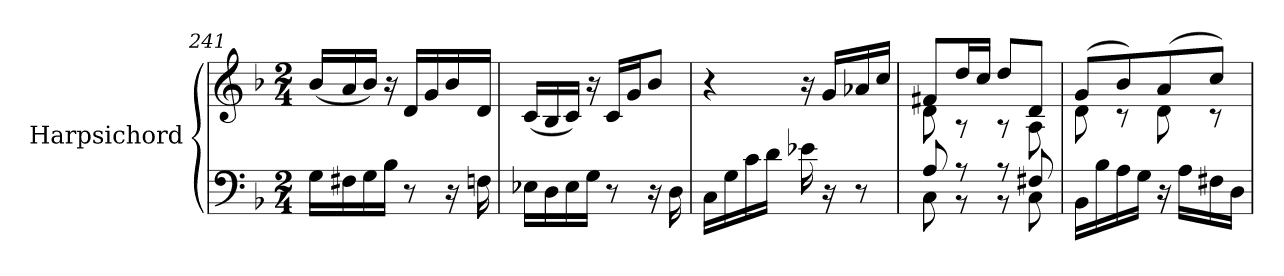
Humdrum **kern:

**kern	**kern
*part1	*part1
*staff2	*staff1
*I"Harpsichord	*
*I'Hch.	*
*clefF4	*clefG2
*k[b-]	*k[b-]
*M2/4	*M2/4
=241	=241
16G\LL	(16b-/LL
16F#X\	16a/
16G\	16b-/JJ)
16B-\JJ	16r
8r	16d/LL
.	16g/
16r	16b-/
16Fn\	16d/JJ
=242	=242
16E-X\LL	(16c/LL
16D\	16B-/
16E-\	16c/JJ)
16G\JJ	16r
8r	16c/LL
.	16g/J
16r	8b-/J
16D\	.
=243	=243
16C\LL	4r
16G\	.
16c\	.
16d\JJ	.
16e-X\	16r
16r	16g/LL
8r	16a-X/
.	16cc/JJ
=244	=244
*^	*^
8A/	8C\	8f#X/L	8d\
8r	8r	16dd/L	8r
.	.	16cc/JJ	.
8r	8r	8dd/L	8r
8F#X/	8C\	8d/J	8A\
*v	*v	*	*
!!LO:LB:g=z	!!
=245	=245	=245
16BB-\LL	(8g/L	8d\
16B-\	.	.
16A\	8b-/)	8r
16G\JJ	.	.
16r	(8a/	8d\
16A\LL	.	.
16F#X\	8cc/J)	8r
16D\JJ	.	.
*	*v	*v
=	=
*-	*-
